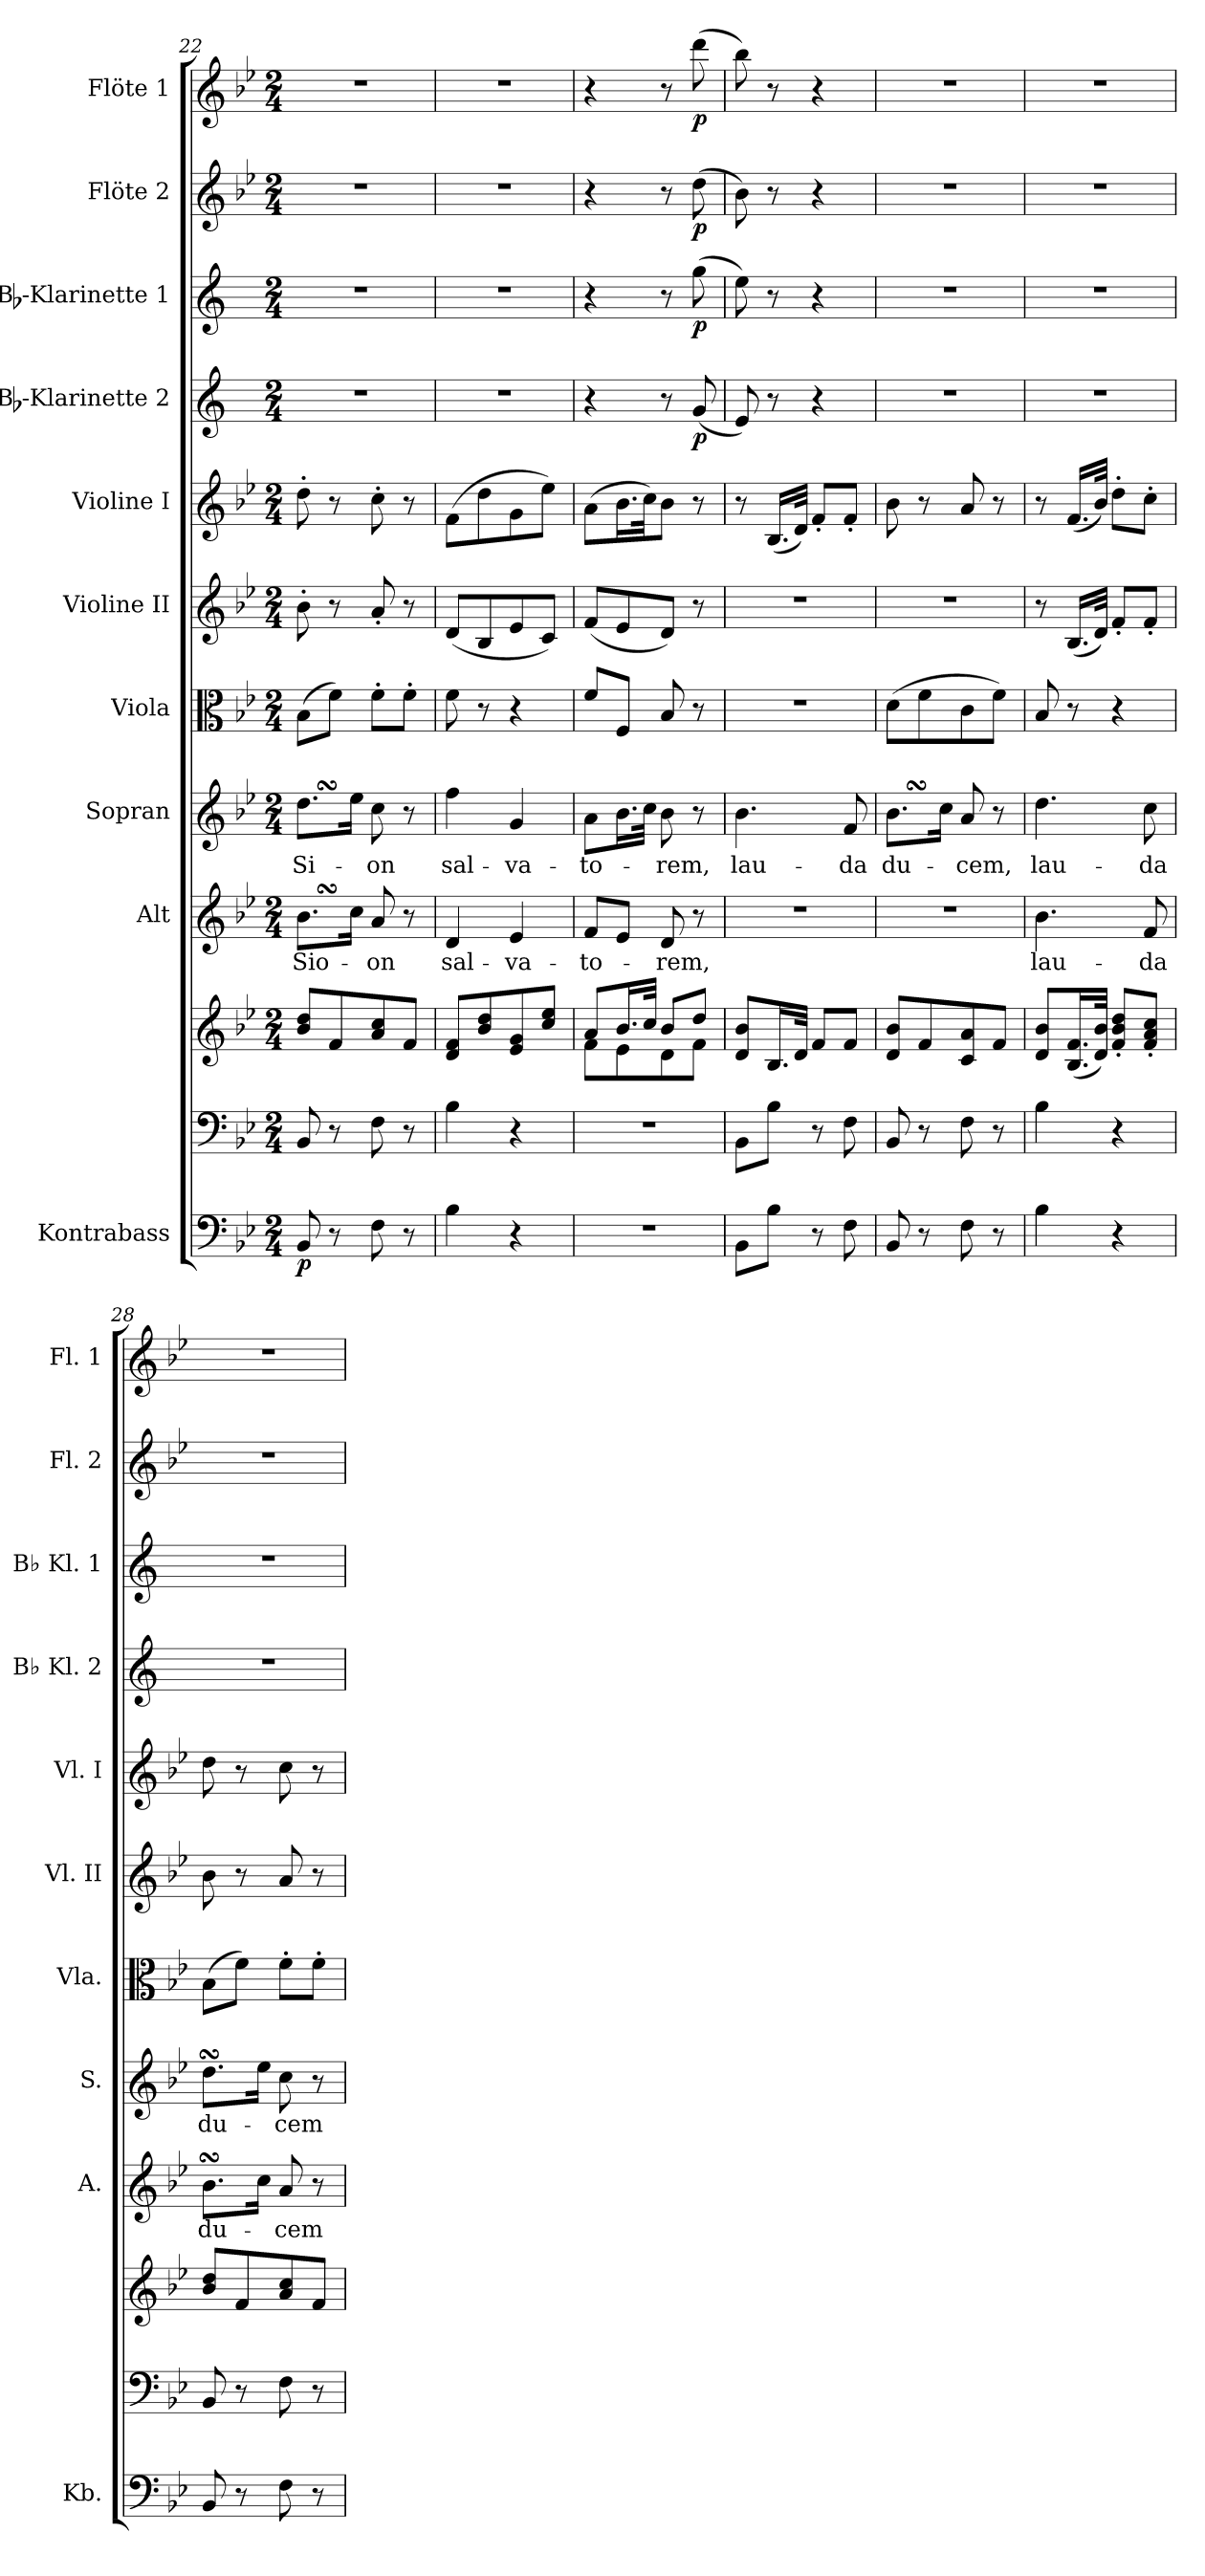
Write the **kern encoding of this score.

**kern	**dynam	**kern	**kern	**kern	**text	**kern	**text	**kern	**kern	**kern	**kern	**dynam	**kern	**dynam	**kern	**dynam	**kern	**dynam
*part11	*part11	*part10	*part10	*part9	*part9	*part8	*part8	*part7	*part6	*part5	*part4	*part4	*part3	*part3	*part2	*part2	*part1	*part1
*staff12	*staff12	*staff11	*staff10	*staff9	*staff9	*staff8	*staff8	*staff7	*staff6	*staff5	*staff4	*staff4	*staff3	*staff3	*staff2	*staff2	*staff1	*staff1
*I"Kontrabass	*	*	*	*I"Alt	*	*I"Sopran	*	*I"Viola	*I"Violine II	*I"Violine I	*I"Bb-Klarinette 2	*	*I"Bb-Klarinette 1	*	*I"Flöte 2	*	*I"Flöte 1	*
*I'Kb.	*	*	*	*I'A.	*	*I'S.	*	*I'Vla.	*I'Vl. II	*I'Vl. I	*I'Bb Kl. 2	*	*I'Bb Kl. 1	*	*I'Fl. 2	*	*I'Fl. 1	*
*clefF4	*	*clefF4	*clefG2	*clefG2	*	*clefG2	*	*clefC3	*clefG2	*clefG2	*clefG2	*	*clefG2	*	*clefG2	*	*clefG2	*
*ITrd7c12	*	*	*	*	*	*	*	*	*	*	*ITrd1c2	*	*ITrd1c2	*	*	*	*	*
*k[b-e-]	*	*k[b-e-]	*k[b-e-]	*k[b-e-]	*	*k[b-e-]	*	*k[b-e-]	*k[b-e-]	*k[b-e-]	*k[b-e-]	*	*k[b-e-]	*	*k[b-e-]	*	*k[b-e-]	*
*B-:	*	*B-:	*B-:	*B-:	*	*B-:	*	*B-:	*B-:	*B-:	*B-:	*	*B-:	*	*B-:	*	*B-:	*
*M2/4	*	*M2/4	*M2/4	*M2/4	*	*M2/4	*	*M2/4	*M2/4	*M2/4	*M2/4	*	*M2/4	*	*M2/4	*	*M2/4	*
=22	=22	=22	=22	=22	=22	=22	=22	=22	=22	=22	=22	=22	=22	=22	=22	=22	=22	=22
!	!LO:DY:b	!	!	!	!LO:LY:b	!	!LO:LY:b	!	!	!	!	!	!	!	!	!	!	!
8BBB-/	p	8BB-/	8b-/ 8dd/L	8.b-SSs\L	Sio-	8.ddSsS\L	Si-	(>8B-\L	8b-'>\	8dd'>\	2r	.	2r	.	2r	.	2r	.
8r	.	8r	8f/	.	.	.	.	8f\J)	8r	8r	.	.	.	.	.	.	.	.
.	.	.	.	16cc\Jk	.	16ee-\Jk	.	.	.	.	.	.	.	.	.	.	.	.
!	!	!	!	!	!LO:LY:b	!	!LO:LY:b	!	!	!	!	!	!	!	!	!	!	!
8FF\	.	8F\	8a/ 8cc/	8a/	-on	8cc\	-on	8f'>\L	8a'</	8cc'>\	.	.	.	.	.	.	.	.
8r	.	8r	8f/J	8r	.	8r	.	8f'>\J	8r	8r	.	.	.	.	.	.	.	.
=23	=23	=23	=23	=23	=23	=23	=23	=23	=23	=23	=23	=23	=23	=23	=23	=23	=23	=23
!	!	!	!	!	!LO:LY:b	!	!LO:LY:b	!	!	!	!	!	!	!	!	!	!	!
4BB-\	.	4B-\	8d/ 8f/L	4d/	sal-	4ff\	sal-	8f\	(<8d/L	(>8f\L	2r	.	2r	.	2r	.	2r	.
.	.	.	8b-/ 8dd/	.	.	.	.	8r	8B-/	8dd\	.	.	.	.	.	.	.	.
!	!	!	!	!	!LO:LY:b	!	!LO:LY:b	!	!	!	!	!	!	!	!	!	!	!
4r	.	4r	8e-/ 8g/	4e-/	-va-	4g/	-va-	4r	8e-/	8g\	.	.	.	.	.	.	.	.
.	.	.	8cc/ 8ee-/J	.	.	.	.	.	8c/J)	8ee-\J)	.	.	.	.	.	.	.	.
=24	=24	=24	=24	=24	=24	=24	=24	=24	=24	=24	=24	=24	=24	=24	=24	=24	=24	=24
*	*	*	*^	*	*	*	*	*	*	*	*	*	*	*	*	*	*	*
!	!	!	!	!	!	!LO:LY:b	!	!LO:LY:b	!	!	!	!	!	!	!	!	!	!	!
2r	.	2r	8a/L	8f\L	8f/L	-to-	8a\L	-to-	8f/L	(<8f/L	(>8a\L	4r	.	4r	.	4r	.	4r	.
.	.	.	16.b-/L	8e-\	8e-/J	.	16.b-\L	.	8F/J	8e-/	16.b-\L	.	.	.	.	.	.	.	.
.	.	.	32cc/JJk	.	.	.	32cc\JJk	.	.	.	32cc\Jk)	.	.	.	.	.	.	.	.
!	!	!	!	!	!	!LO:LY:b	!	!LO:LY:b	!	!	!	!	!	!	!	!	!	!	!
.	.	.	8b-/L	8d\	8d/	-rem,	8b-\	-rem,	8B-/	8d/J)	8b-\J	8r	.	8r	.	8r	.	8r	.
!	!	!	!	!	!	!	!	!	!	!	!	!	!LO:DY:b	!	!LO:DY:b	!	!LO:DY:b	!	!LO:DY:b
.	.	.	8dd/J	8f\J	8r	.	8r	.	8r	8r	8r	(<8f/	p	(>8ff\	p	(>8dd\	p	(>8ddd\	p
=25	=25	=25	=25	=25	=25	=25	=25	=25	=25	=25	=25	=25	=25	=25	=25	=25	=25	=25	=25
!	!	!	!	!	!	!	!	!LO:LY:b	!	!	!	!	!	!	!	!	!	!	!
*	*	*	*v	*v	*	*	*	*	*	*	*	*	*	*	*	*	*	*	*
8BBB-\L	.	8BB-\L	8d/ 8b-/L	2r	.	4.b-\	lau-	2r	2r	8r	8d/)	.	8dd\)	.	8b-\)	.	8bb-\)	.
8BB-\J	.	8B-\J	16.B-/L	.	.	.	.	.	.	(<16.B-/LL	8r	.	8r	.	8r	.	8r	.
.	.	.	32d/JJk	.	.	.	.	.	.	32d/JJk)	.	.	.	.	.	.	.	.
8r	.	8r	8f/L	.	.	.	.	.	.	8f'</L	4r	.	4r	.	4r	.	4r	.
!	!	!	!	!	!	!	!LO:LY:b	!	!	!	!	!	!	!	!	!	!	!
8FF\	.	8F\	8f/J	.	.	8f/	-da	.	.	8f'</J	.	.	.	.	.	.	.	.
=26	=26	=26	=26	=26	=26	=26	=26	=26	=26	=26	=26	=26	=26	=26	=26	=26	=26	=26
!	!	!	!	!	!	!	!LO:LY:b	!	!	!	!	!	!	!	!	!	!	!
8BBB-/	.	8BB-/	8d/ 8b-/L	2r	.	8.b-SSs\L	du-	(>8d\L	2r	8b-\	2r	.	2r	.	2r	.	2r	.
8r	.	8r	8f/	.	.	.	.	8f\	.	8r	.	.	.	.	.	.	.	.
.	.	.	.	.	.	16cc\Jk	.	.	.	.	.	.	.	.	.	.	.	.
!	!	!	!	!	!	!	!LO:LY:b	!	!	!	!	!	!	!	!	!	!	!
8FF\	.	8F\	8c/ 8a/	.	.	8a/	-cem,	8c\	.	8a/	.	.	.	.	.	.	.	.
8r	.	8r	8f/J	.	.	8r	.	8f\J)	.	8r	.	.	.	.	.	.	.	.
!!LO:PB:g=z
=27	=27	=27	=27	=27	=27	=27	=27	=27	=27	=27	=27	=27	=27	=27	=27	=27	=27	=27
!	!	!	!	!	!LO:LY:b	!	!LO:LY:b	!	!	!	!	!	!	!	!	!	!	!
4BB-\	.	4B-\	8d/ 8b-/L	4.b-\	lau-	4.dd\	lau-	8B-/	8r	8r	2r	.	2r	.	2r	.	2r	.
.	.	.	(<16.B-/ 16.f/L	.	.	.	.	8r	(<16.B-/LL	(<16.f/LL	.	.	.	.	.	.	.	.
.	.	.	32d/ 32b-/JJk)	.	.	.	.	.	32d/JJk)	32b-/JJk)	.	.	.	.	.	.	.	.
4r	.	4r	8f/'< 8b-/'< 8dd/'<L	.	.	.	.	4r	8f'</L	8dd'>\L	.	.	.	.	.	.	.	.
!	!	!	!	!	!LO:LY:b	!	!LO:LY:b	!	!	!	!	!	!	!	!	!	!	!
.	.	.	8f/'< 8a/'< 8cc/'<J	8f/	-da	8cc\	-da	.	8f'</J	8cc'>\J	.	.	.	.	.	.	.	.
=28	=28	=28	=28	=28	=28	=28	=28	=28	=28	=28	=28	=28	=28	=28	=28	=28	=28	=28
!	!	!	!	!	!LO:LY:b	!	!LO:LY:b	!	!	!	!	!	!	!	!	!	!	!
8BBB-/	.	8BB-/	8b-/ 8dd/L	8.b-sSSs\L	du-	8.ddsSsS\L	du-	(>8B-\L	8b-\	8dd\	2r	.	2r	.	2r	.	2r	.
8r	.	8r	8f/	.	.	.	.	8f\J)	8r	8r	.	.	.	.	.	.	.	.
.	.	.	.	16cc\Jk	.	16ee-\Jk	.	.	.	.	.	.	.	.	.	.	.	.
!	!	!	!	!	!LO:LY:b	!	!LO:LY:b	!	!	!	!	!	!	!	!	!	!	!
8FF\	.	8F\	8a/ 8cc/	8a/	-cem	8cc\	-cem	8f'>\L	8a/	8cc\	.	.	.	.	.	.	.	.
8r	.	8r	8f/J	8r	.	8r	.	8f'>\J	8r	8r	.	.	.	.	.	.	.	.
=	=	=	=	=	=	=	=	=	=	=	=	=	=	=	=	=	=	=
*-	*-	*-	*-	*-	*-	*-	*-	*-	*-	*-	*-	*-	*-	*-	*-	*-	*-	*-
